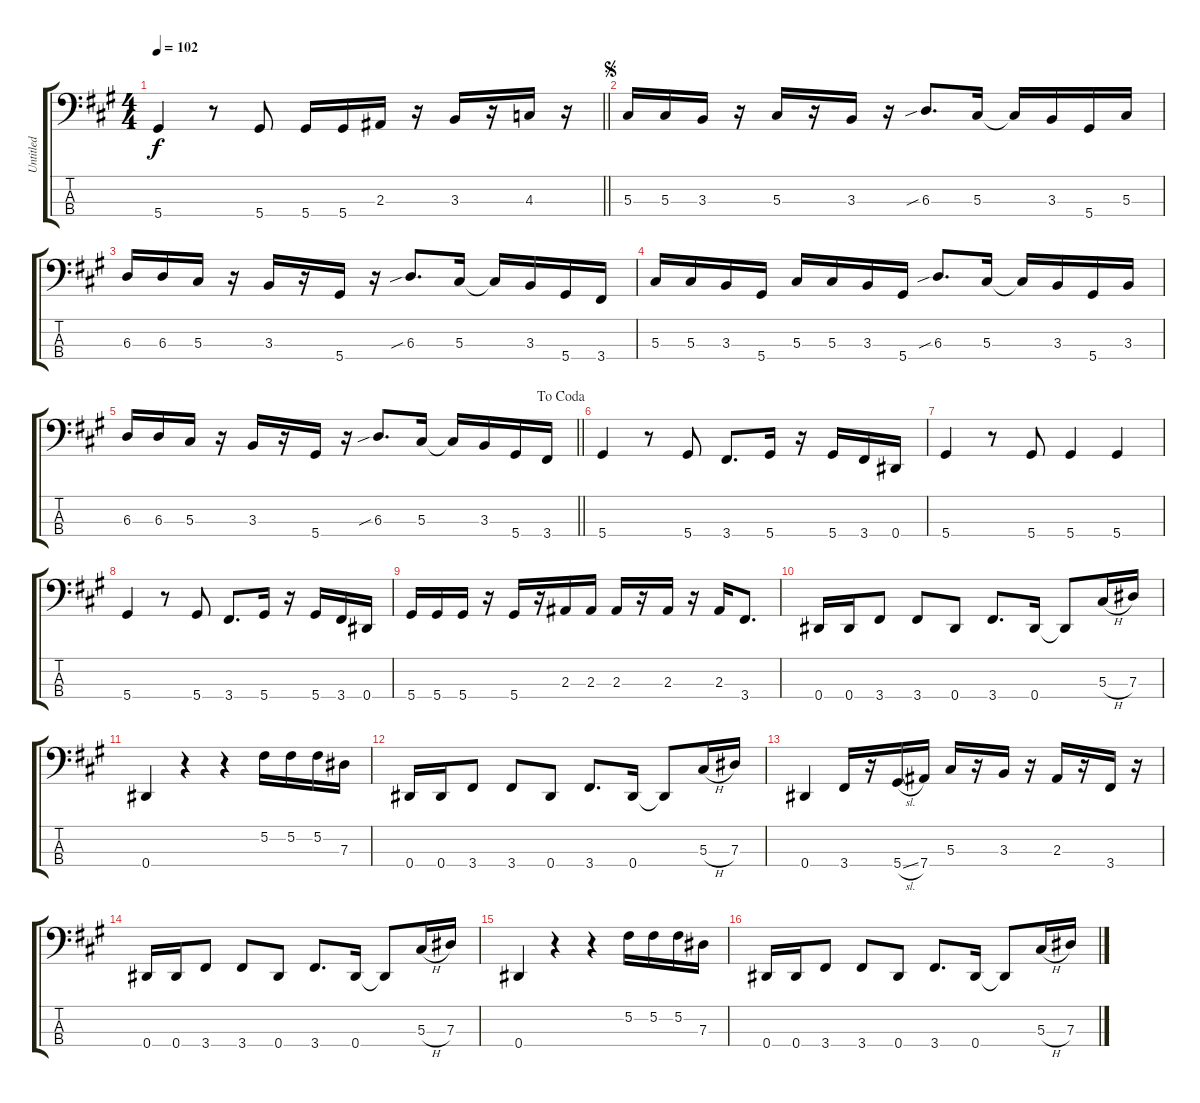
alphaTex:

\track ("Untitled" "Untitled") {instrument electricbasspick}
\staff {score tabs}
\tuning (Gb2 Db2 Ab1 Eb1) {hide}
\ts (4 4)
\tempo 102
\clef f4
\barLineRight lightlight
\ks a
5.4.4{dy f} r.8 5.4.8 5.4.16 5.4.16 2.3.16 r.16 3.3.16 r.16 4.3.16 r.16 |
\section ("" " ")
\jump segno
5.3.16 5.3.16 3.3.16 r.16 5.3.16 r.16 3.3.16 r.16 6.3{sib}.8{d} 5.3.16 5.3{t}.16 3.3.16 5.4.16 5.3.16 |
6.3.16 6.3.16 5.3.16 r.16 3.3.16 r.16 5.4.16 r.16 6.3{sib}.8{d} 5.3.16 5.3{t}.16 3.3.16 5.4.16 3.4.16 |
5.3.16 5.3.16 3.3.16 5.4.16 5.3.16 5.3.16 3.3.16 5.4.16 6.3{sib}.8{d} 5.3.16 5.3{t}.16 3.3.16 5.4.16 3.3.16 |
\jump dacoda
\barLineRight lightlight
6.3.16 6.3.16 5.3.16 r.16 3.3.16 r.16 5.4.16 r.16 6.3{sib}.8{d} 5.3.16 5.3{t}.16 3.3.16 5.4.16 3.4.16 |
\section ("" " ")
5.4.4 r.8 5.4.8 3.4.8{d} 5.4.16 r.16 5.4.16 3.4.16 0.4.16 |
5.4.4 r.8 5.4.8 5.4.4 5.4.4 |
5.4.4 r.8 5.4.8 3.4.8{d} 5.4.16 r.16 5.4.16 3.4.16 0.4.16 |
5.4.16 5.4.16 5.4.16 r.16 5.4.16 r.16 2.3.16 2.3.16 2.3.16 r.16 2.3.16 r.16 2.3.16 3.4.8{d} |
0.4.16 0.4.16 3.4.8 3.4.8 0.4.8 3.4.8{d} 0.4.16 0.4{t}.8 5.3{h}.16 7.3.16 |
0.4.4 r.4 r.4 5.2.16 5.2.16 5.2.16 7.3.16 |
0.4.16 0.4.16 3.4.8 3.4.8 0.4.8 3.4.8{d} 0.4.16 0.4{t}.8 5.3{h}.16 7.3.16 |
0.4.4 3.4.16 r.16 5.4{sl}.16 7.4.16 5.3.16 r.16 3.3.16 r.16 2.3.16 r.16 3.4.16 r.16 |
0.4.16 0.4.16 3.4.8 3.4.8 0.4.8 3.4.8{d} 0.4.16 0.4{t}.8 5.3{h}.16 7.3.16 |
0.4.4 r.4 r.4 5.2.16 5.2.16 5.2.16 7.3.16 |
0.4.16 0.4.16 3.4.8 3.4.8 0.4.8 3.4.8{d} 0.4.16 0.4{t}.8 5.3{h}.16 7.3.16
